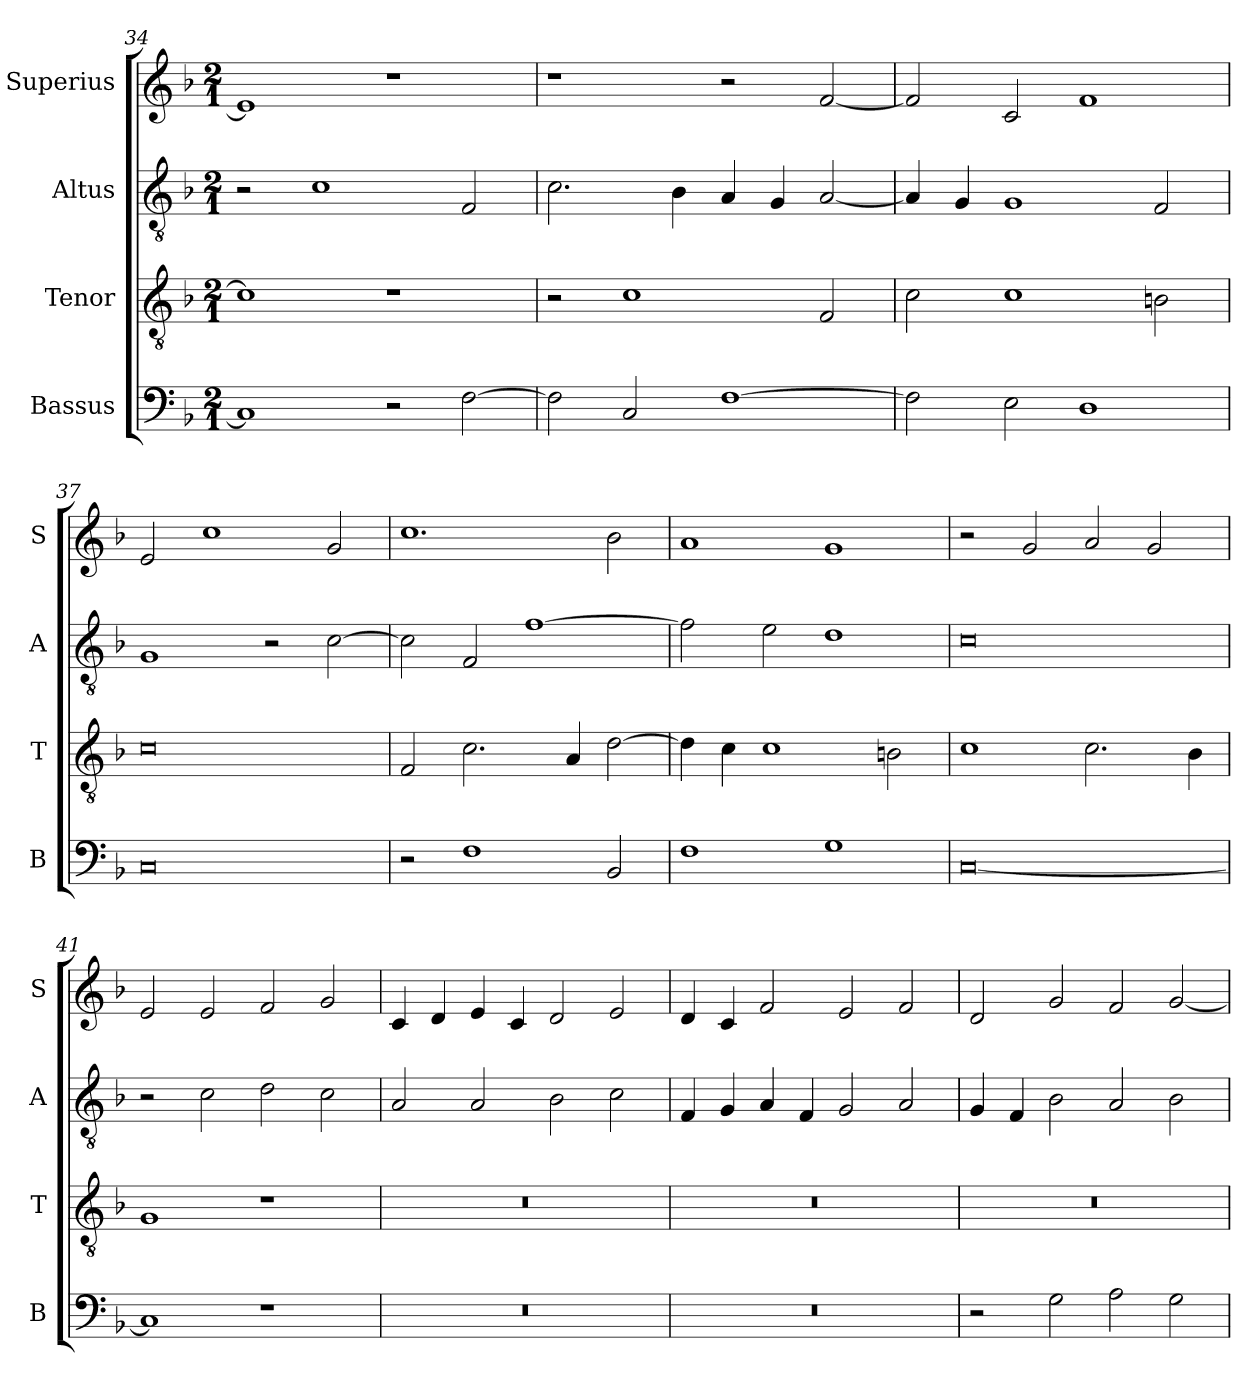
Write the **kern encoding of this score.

**kern	**kern	**kern	**kern
*part4	*part3	*part2	*part1
*staff4	*staff3	*staff2	*staff1
*I"Bassus	*I"Tenor	*I"Altus	*I"Superius
*I'B	*I'T	*I'A	*I'S
*clefF4	*clefGv2	*clefGv2	*clefG2
*k[b-]	*k[b-]	*k[b-]	*k[b-]
*F:	*F:	*F:	*F:
*M2/1	*M2/1	*M2/1	*M2/1
=34	=34	=34	=34
1C]	1c]	2r	1e]
.	.	1c	.
2r	1r	.	1r
[2F	.	2F	.
=35	=35	=35	=35
2F]	2r	2.c	1r
2C	1c	.	.
.	.	4B-	.
[1F	.	4A	2r
.	.	4G	.
.	2F	[2A	[2f
=36	=36	=36	=36
2F]	2c	4A]	2f]
.	.	4G	.
2E	1c	1G	2c
1D	.	.	1f
.	2Bn	2F	.
=37	=37	=37	=37
0C	0c	1G	2e
.	.	.	1cc
.	.	2r	.
.	.	[2c	2g
=38	=38	=38	=38
2r	2F	2c]	1.cc
1F	2.c	2F	.
.	.	[1f	.
.	4A	.	.
2BB-	[2d	.	2b-
=39	=39	=39	=39
1F	4d]	2f]	1a
.	4c	.	.
.	1c	2e	.
1G	.	1d	1g
.	2Bn	.	.
=40	=40	=40	=40
[0C	1c	0c	2r
.	.	.	2g
.	2.c	.	2a
.	.	.	2g
.	4B-	.	.
=41	=41	=41	=41
1C]	1G	2r	2e
.	.	2c	2e
1r	1r	2d	2f
.	.	2c	2g
=42	=42	=42	=42
0r	0r	2A	4c
.	.	.	4d
.	.	2A	4e
.	.	.	4c
.	.	2B-	2d
.	.	2c	2e
=43	=43	=43	=43
0r	0r	4F	4d
.	.	4G	4c
.	.	4A	2f
.	.	4F	.
.	.	2G	2e
.	.	2A	2f
=44	=44	=44	=44
2r	0r	4G	2d
.	.	4F	.
2G	.	2B-	2g
2A	.	2A	2f
2G	.	2B-	[2g
=	=	=	=
*-	*-	*-	*-
